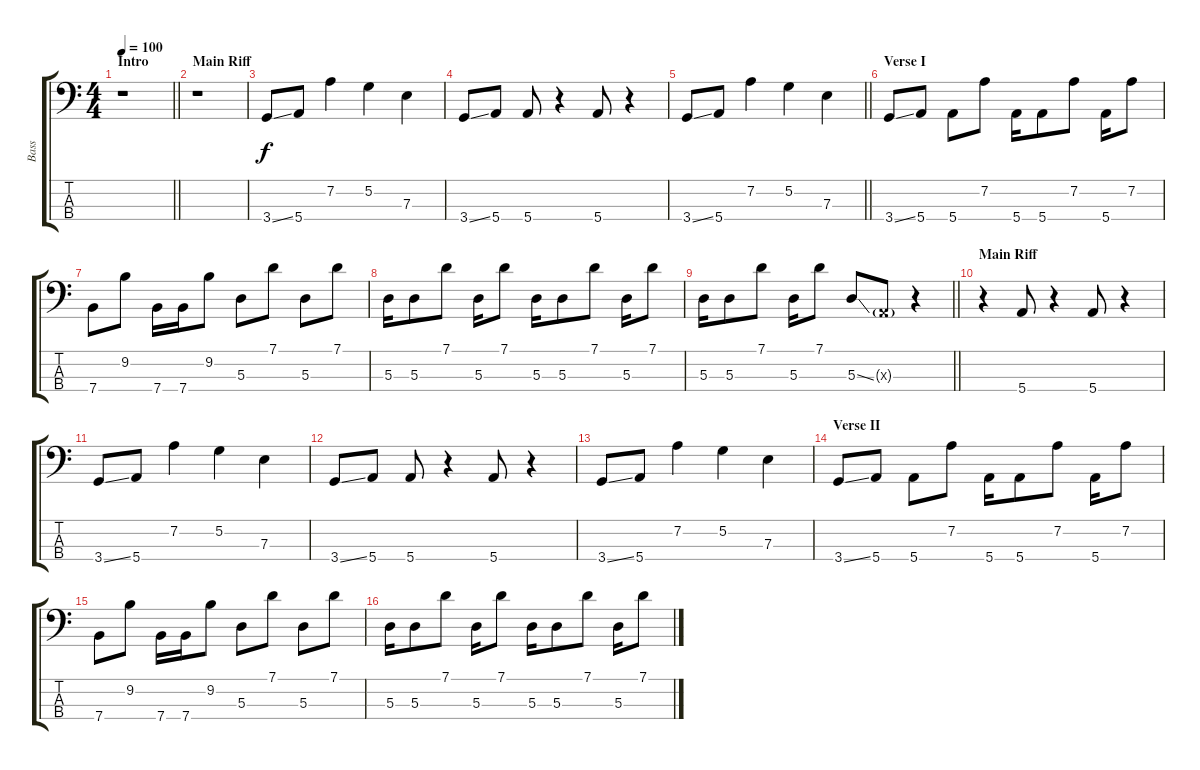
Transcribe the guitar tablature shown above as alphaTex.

\track ("Bass" "Bass") {instrument electricbassfinger}
\staff {score tabs}
\tuning (G2 D2 A1 E1) {hide}
\ts (4 4)
\section ("" "Intro")
\tempo 100
\clef f4
\barLineRight lightlight
\ks c
r.1{dy f instrument electricbassfinger} |
\section ("" "Main Riff")
r.1 |
3.4{ss}.8 5.4.8 7.2.4 5.2.4 7.3.4 |
3.4{ss}.8 5.4.8 5.4.8 r.4 5.4.8 r.4 |
\barLineRight lightlight
3.4{ss}.8 5.4.8 7.2.4 5.2.4 7.3.4 |
\section ("" "Verse I")
3.4{ss}.8 5.4.8 5.4.8 7.2.8 5.4.16 5.4.8 7.2.8 5.4.16 7.2.8 |
7.4.8 9.2.8 7.4.16 7.4.16 9.2.8 5.3.8 7.1.8 5.3.8 7.1.8 |
5.3.16 5.3.8 7.1.8 5.3.16 7.1.8 5.3.16 5.3.8 7.1.8 5.3.16 7.1.8 |
\barLineRight lightlight
5.3.16 5.3.8 7.1.8 5.3.16 7.1.8 5.3{ss}.8 0.3{g x}.8 r.4 |
\section ("" "Main Riff")
r.4 5.4.8 r.4 5.4.8 r.4 |
3.4{ss}.8 5.4.8 7.2.4 5.2.4 7.3.4 |
3.4{ss}.8 5.4.8 5.4.8 r.4 5.4.8 r.4 |
3.4{ss}.8 5.4.8 7.2.4 5.2.4 7.3.4 |
\section ("" "Verse II")
3.4{ss}.8 5.4.8 5.4.8 7.2.8 5.4.16 5.4.8 7.2.8 5.4.16 7.2.8 |
7.4.8 9.2.8 7.4.16 7.4.16 9.2.8 5.3.8 7.1.8 5.3.8 7.1.8 |
5.3.16 5.3.8 7.1.8 5.3.16 7.1.8 5.3.16 5.3.8 7.1.8 5.3.16 7.1.8
